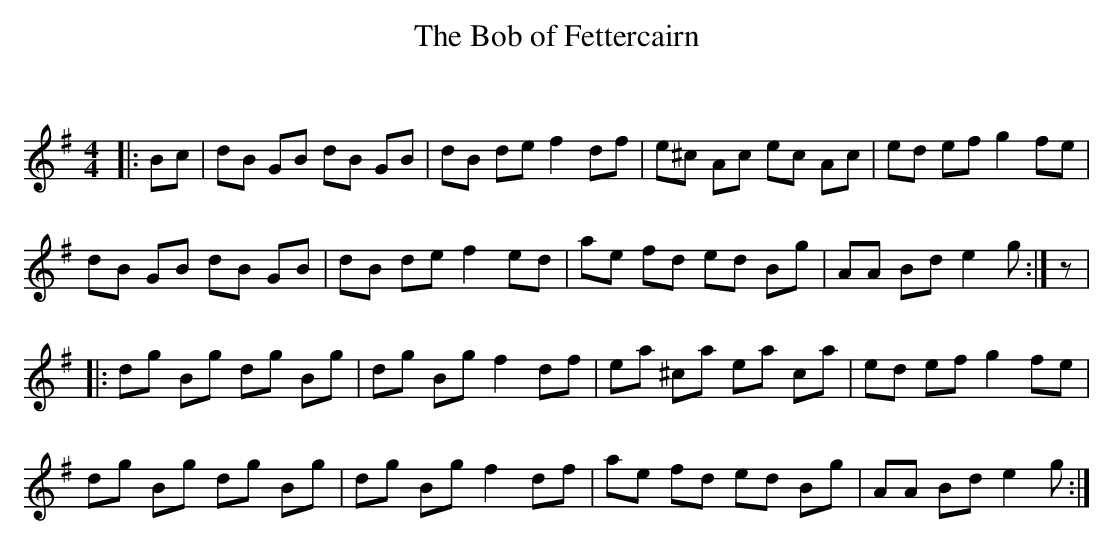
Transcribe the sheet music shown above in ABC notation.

X:1
T: The Bob of Fettercairn
C:
Q: 232
K:G
M:4/4
L:1/8
|:Bc|dB GB dB GB|dB de f2df|e^c Ac ec Ac|ed ef g2fe|
dB GB dB GB|dB de f2ed|ae fd ed Bg|AA Bd e2g:|z|
|:dg Bg dg Bg|dg Bg f2df|ea ^ca ea ca|ed ef g2fe|
dg Bg dg Bg|dg Bg f2df|ae fd ed Bg|AA Bd e2g:|
